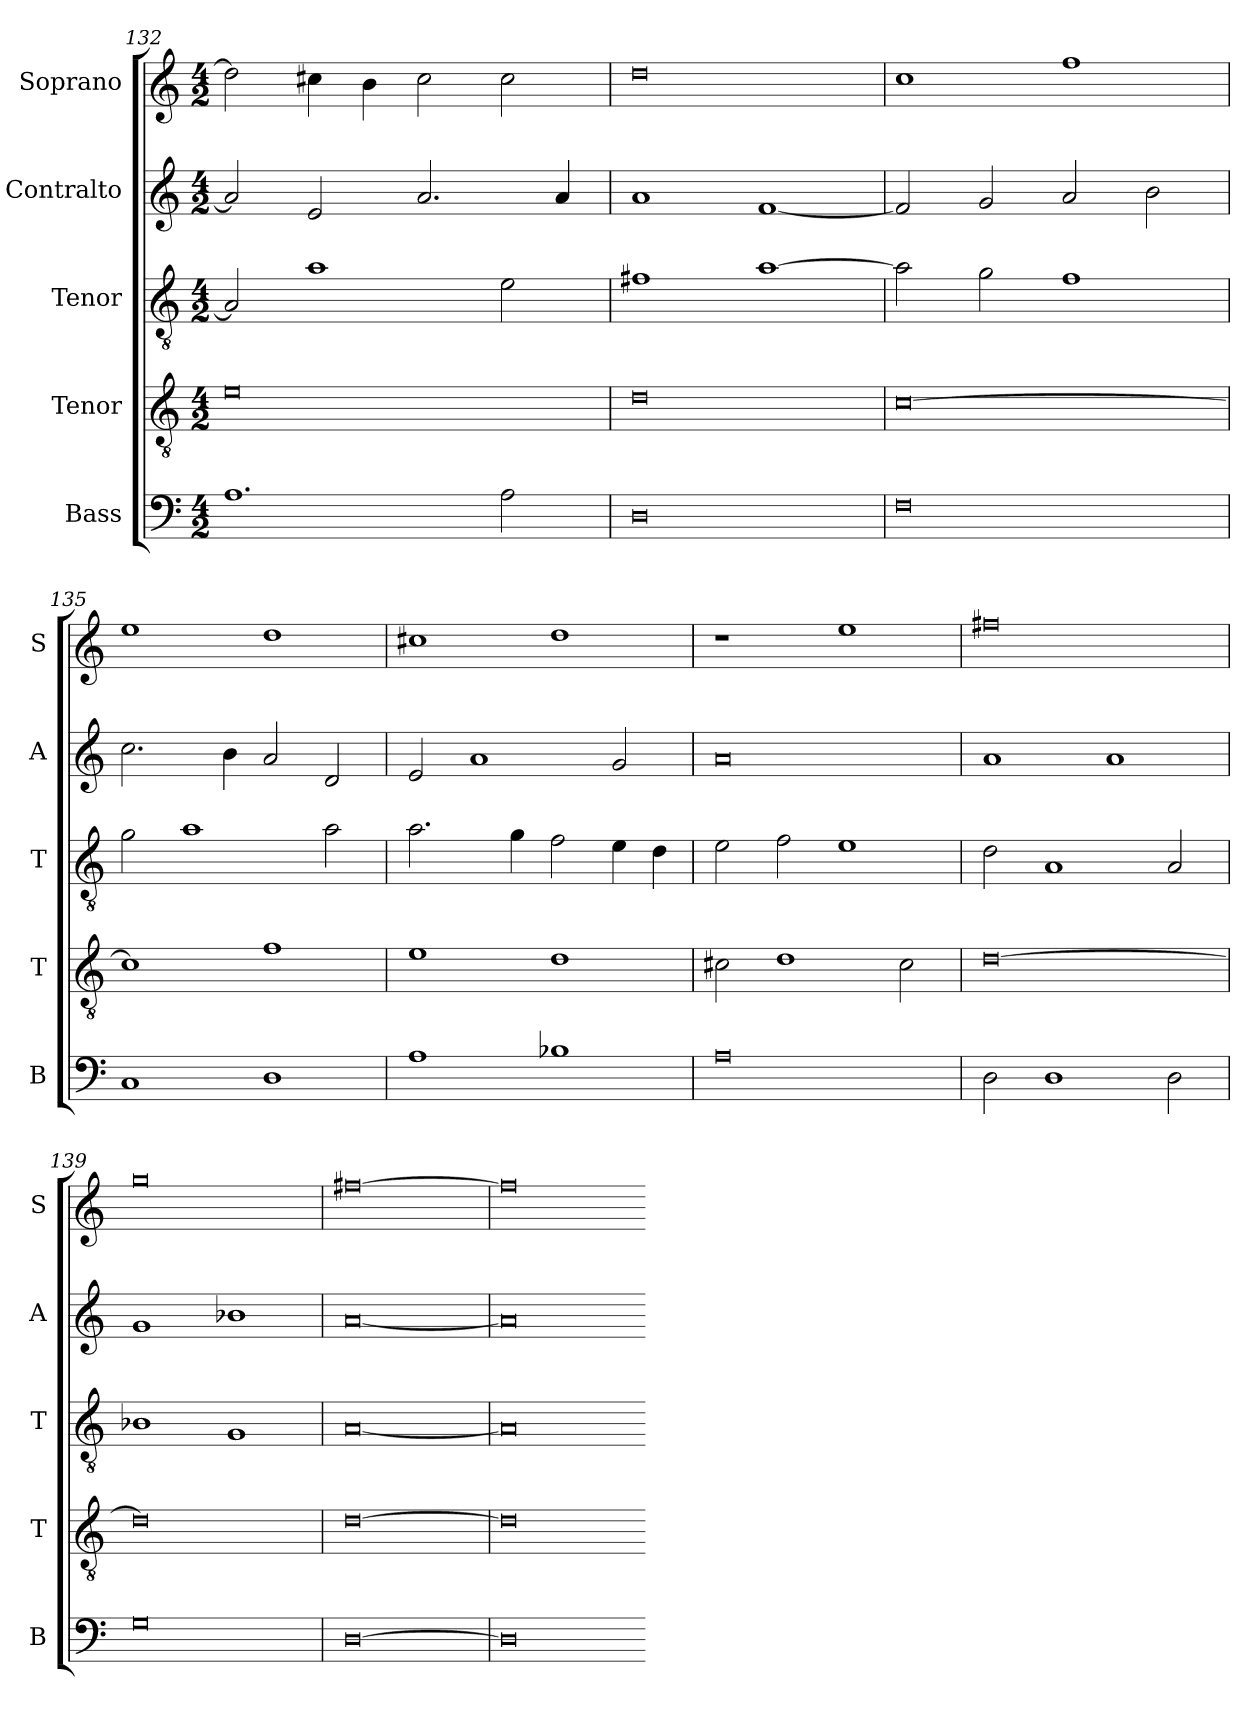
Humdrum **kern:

**kern	**kern	**kern	**kern	**kern
*part5	*part4	*part3	*part2	*part1
*staff5	*staff4	*staff3	*staff2	*staff1
*I"Bass	*I"Tenor	*I"Tenor	*I"Contralto	*I"Soprano
*I'B	*I'T	*I'T	*I'A	*I'S
*clefF4	*clefGv2	*clefGv2	*clefG2	*clefG2
*k[]	*k[]	*k[]	*k[]	*k[]
*G:mix	*G:mix	*G:mix	*G:mix	*G:mix
*M4/2	*M4/2	*M4/2	*M4/2	*M4/2
=132	=132	=132	=132	=132
1.A	0e	2A]	2a]	2dd]
.	.	1a	2e	4cc#X
.	.	.	.	4b
.	.	.	2.a	2cc#
2A	.	2e	.	2cc#
.	.	.	4a	.
=133	=133	=133	=133	=133
0D	0d	1f#X	1a	0dd
.	.	[1a	[1f	.
=134	=134	=134	=134	=134
0F	[0c	2a]	2f]	1cc
.	.	2g	2g	.
.	.	1f	2a	1ff
.	.	.	2b	.
=135	=135	=135	=135	=135
1C	1c]	2g	2.cc	1ee
.	.	1a	.	.
.	.	.	4b	.
1D	1f	.	2a	1dd
.	.	2a	2d	.
=136	=136	=136	=136	=136
1A	1e	2.a	2e	1cc#X
.	.	.	1a	.
.	.	4g	.	.
1B-X	1d	2f	.	1dd
.	.	4e	2g	.
.	.	4d	.	.
=137	=137	=137	=137	=137
0A	2c#X	2e	0a	1r
.	1d	2f	.	.
.	.	1e	.	1ee
.	2c#	.	.	.
=138	=138	=138	=138	=138
2D	[0d	2d	1a	0ff#X
1D	.	1A	.	.
.	.	.	1a	.
2D	.	2A	.	.
=139	=139	=139	=139	=139
0G	0d]	1B-X	1g	0gg
.	.	1G	1b-X	.
=140	=140	=140	=140	=140
[0D	[0d	[0A	[0a	[0ff#X
=141	=141	=141	=141	=141
0D]	0d]	0A]	0a]	0ff#]
=-	=-	=-	=-	=-
*-	*-	*-	*-	*-
